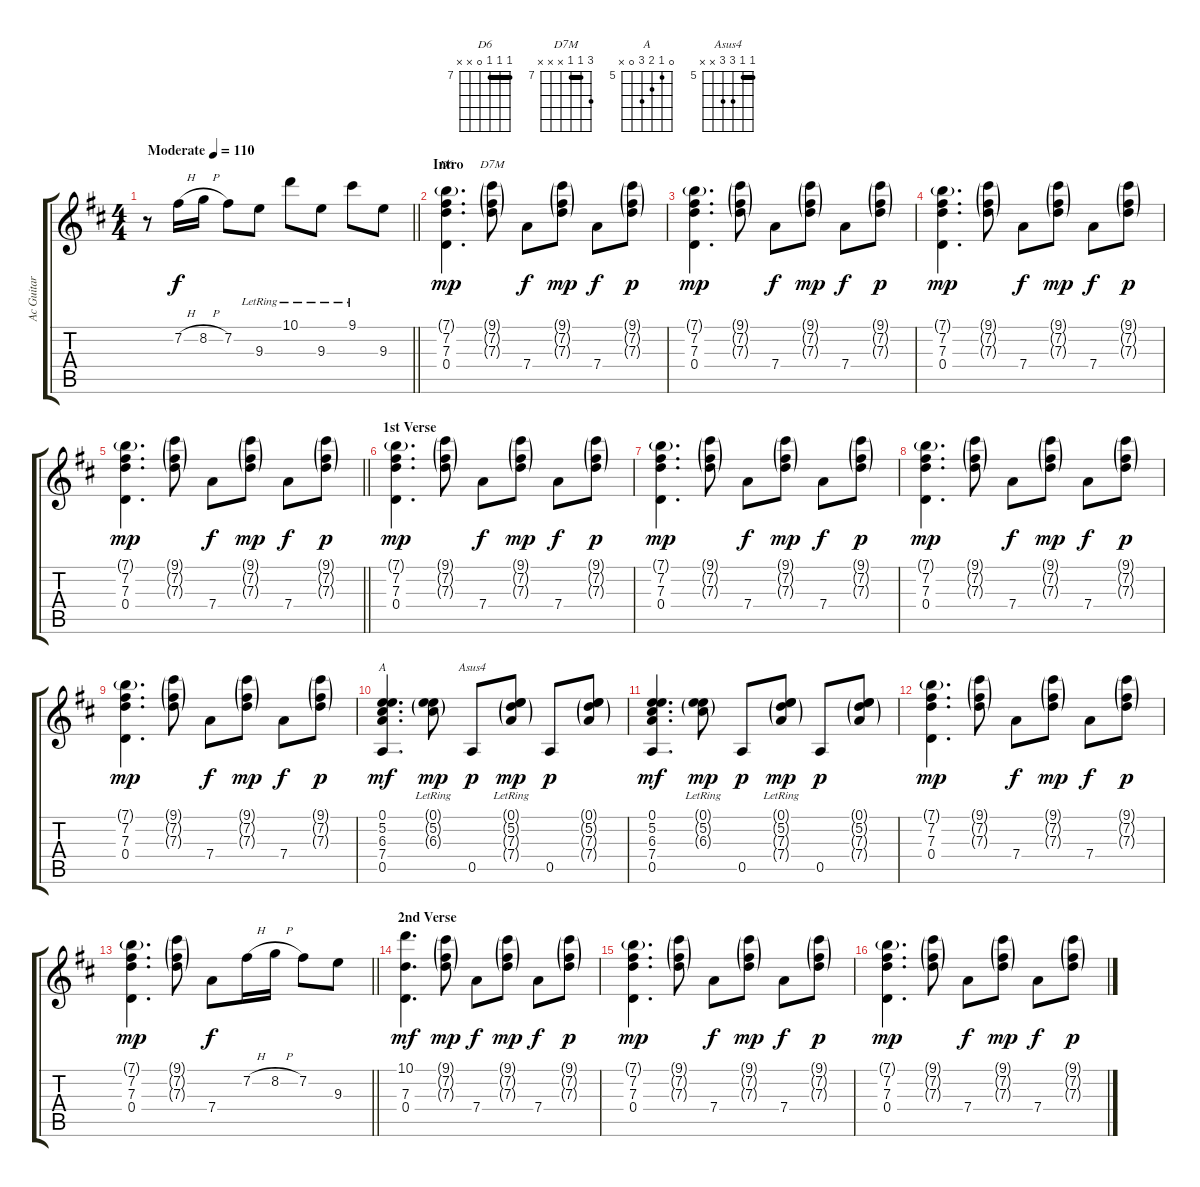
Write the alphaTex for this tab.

\track ("Ac Guitar" "Ac Guitar") {instrument acousticguitarsteel}
\staff {score tabs}
\tuning (E4 B3 G3 D3 A2 E2) {hide}
\chord ("D6" 7 7 7 0 x x) {firstfret 7 barre 7}
\chord ("D7M" 9 7 7 x x x) {firstfret 7 barre 7}
\chord ("A" 0 5 6 7 0 x) {firstfret 5}
\chord ("Asus4" 5 5 7 7 x x) {firstfret 5 barre 5}
\ts (4 4)
\tempo (110 "Moderate")
\clef g2
\barLineRight lightlight
\ks d
r.8{dy f instrument acousticguitarsteel} 7.2{h}.16 8.2{h}.16 7.2.8 9.3{lr}.8 10.1{lr}.8 9.3{lr}.8 9.1{lr}.8 9.3.8 |
\section ("" "Intro")
(7.1{g} 7.2 7.3 0.4).4{d ch "D6" dy mp} (9.1{g} 7.2{g} 7.3{g}).8{ch "D7M"} 7.4.8{dy f} (9.1{g} 7.2{g} 7.3{g}).8{dy mp} 7.4.8{dy f} (9.1{g} 7.2{g} 7.3{g}).8{dy p} |
(7.1{g} 7.2 7.3 0.4).4{d dy mp} (9.1{g} 7.2{g} 7.3{g}).8 7.4.8{dy f} (9.1{g} 7.2{g} 7.3{g}).8{dy mp} 7.4.8{dy f} (9.1{g} 7.2{g} 7.3{g}).8{dy p} |
(7.1{g} 7.2 7.3 0.4).4{d dy mp} (9.1{g} 7.2{g} 7.3{g}).8 7.4.8{dy f} (9.1{g} 7.2{g} 7.3{g}).8{dy mp} 7.4.8{dy f} (9.1{g} 7.2{g} 7.3{g}).8{dy p} |
\barLineRight lightlight
(7.1{g} 7.2 7.3 0.4).4{d dy mp} (9.1{g} 7.2{g} 7.3{g}).8 7.4.8{dy f} (9.1{g} 7.2{g} 7.3{g}).8{dy mp} 7.4.8{dy f} (9.1{g} 7.2{g} 7.3{g}).8{dy p} |
\section ("" "1st Verse")
(7.1{g} 7.2 7.3 0.4).4{d dy mp} (9.1{g} 7.2{g} 7.3{g}).8 7.4.8{dy f} (9.1{g} 7.2{g} 7.3{g}).8{dy mp} 7.4.8{dy f} (9.1{g} 7.2{g} 7.3{g}).8{dy p} |
(7.1{g} 7.2 7.3 0.4).4{d dy mp} (9.1{g} 7.2{g} 7.3{g}).8 7.4.8{dy f} (9.1{g} 7.2{g} 7.3{g}).8{dy mp} 7.4.8{dy f} (9.1{g} 7.2{g} 7.3{g}).8{dy p} |
(7.1{g} 7.2 7.3 0.4).4{d dy mp} (9.1{g} 7.2{g} 7.3{g}).8 7.4.8{dy f} (9.1{g} 7.2{g} 7.3{g}).8{dy mp} 7.4.8{dy f} (9.1{g} 7.2{g} 7.3{g}).8{dy p} |
(7.1{g} 7.2 7.3 0.4).4{d dy mp} (9.1{g} 7.2{g} 7.3{g}).8 7.4.8{dy f} (9.1{g} 7.2{g} 7.3{g}).8{dy mp} 7.4.8{dy f} (9.1{g} 7.2{g} 7.3{g}).8{dy p} |
(0.1 5.2 6.3 7.4 0.5).4{d ch "A" dy mf} (0.1{g lr} 5.2{g lr} 6.3{g lr}).8{dy mp} 0.5.8{ch "Asus4" dy p} (0.1{g lr} 5.2{g lr} 7.3{g lr} 7.4{g lr}).8{dy mp} 0.5.8{dy p} (0.1{g} 5.2{g} 7.3{g} 7.4{g}).8 |
(0.1 5.2 6.3 7.4 0.5).4{d dy mf} (0.1{g lr} 5.2{g lr} 6.3{g lr}).8{dy mp} 0.5.8{dy p} (0.1{g lr} 5.2{g lr} 7.3{g lr} 7.4{g lr}).8{dy mp} 0.5.8{dy p} (0.1{g} 5.2{g} 7.3{g} 7.4{g}).8 |
(7.1{g} 7.2 7.3 0.4).4{d dy mp} (9.1{g} 7.2{g} 7.3{g}).8 7.4.8{dy f} (9.1{g} 7.2{g} 7.3{g}).8{dy mp} 7.4.8{dy f} (9.1{g} 7.2{g} 7.3{g}).8{dy p} |
\barLineRight lightlight
(7.1{g} 7.2 7.3 0.4).4{d dy mp} (9.1{g} 7.2{g} 7.3{g}).8 7.4.8{dy f} 7.2{h}.16 8.2{h}.16 7.2.8 9.3.8 |
\section ("" "2nd Verse")
(10.1 7.3 0.4).4{d dy mf} (9.1{g} 7.2{g} 7.3{g}).8{dy mp} 7.4.8{dy f} (9.1{g} 7.2{g} 7.3{g}).8{dy mp} 7.4.8{dy f} (9.1{g} 7.2{g} 7.3{g}).8{dy p} |
(7.1{g} 7.2 7.3 0.4).4{d dy mp} (9.1{g} 7.2{g} 7.3{g}).8 7.4.8{dy f} (9.1{g} 7.2{g} 7.3{g}).8{dy mp} 7.4.8{dy f} (9.1{g} 7.2{g} 7.3{g}).8{dy p} |
(7.1{g} 7.2 7.3 0.4).4{d dy mp} (9.1{g} 7.2{g} 7.3{g}).8 7.4.8{dy f} (9.1{g} 7.2{g} 7.3{g}).8{dy mp} 7.4.8{dy f} (9.1{g} 7.2{g} 7.3{g}).8{dy p}
